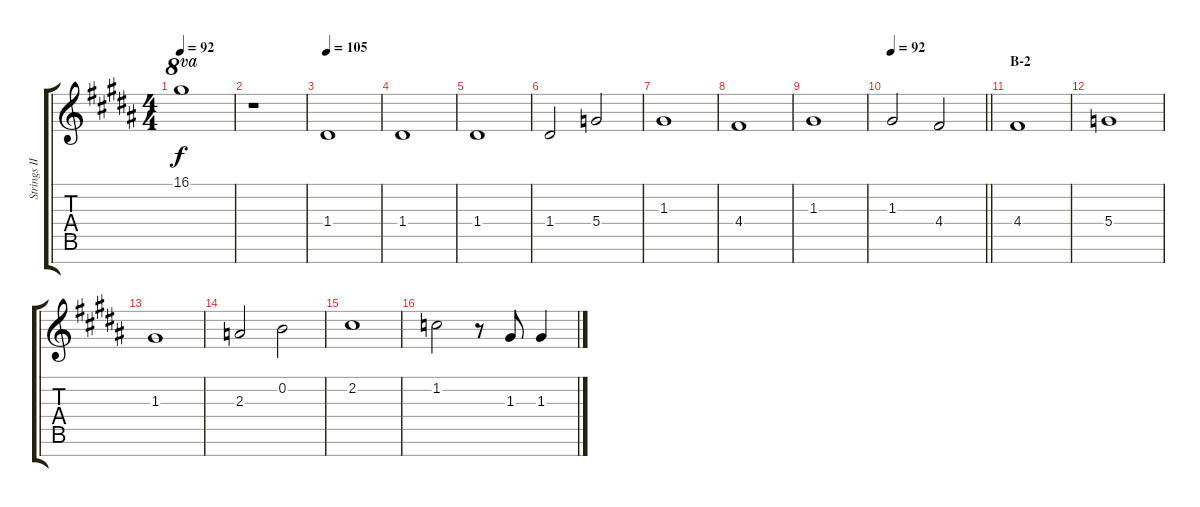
\track ("Strings II" "Strings II") {instrument stringensemble1}
\staff {score tabs}
\tuning (E5 B4 G4 D4 A3 E3 B2) {hide}
\ts (4 4)
\tempo 92
\clef g2
\ks b
16.1{t}.1{ot 8va dy f} |
r.1 |
\tempo 105
1.4.1 |
1.4.1 |
1.4.1 |
1.4.2 5.4.2 |
1.3.1 |
4.4.1 |
1.3.1 |
\tempo 92
\barLineRight lightlight
1.3.2 4.4.2 |
\section ("" "B-2")
4.4.1 |
5.4.1 |
1.3.1 |
2.3.2 0.2.2 |
2.2.1 |
1.2.2 r.8 1.3.8 1.3.4
